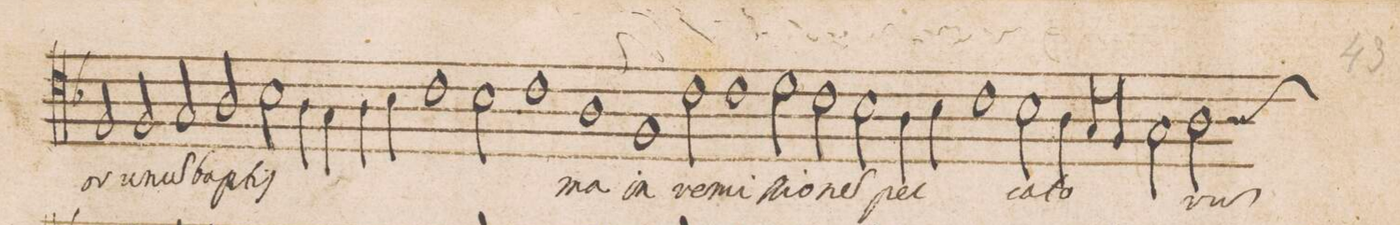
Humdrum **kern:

**kern	**text
*I"ALTUS	*
*clefC4	*
*k[b-]	*
*met(c)	*
*M2/1	*
2F/	-or
2F/	u-
2G/	-nu(m)
2A/	bap-
=158-	=158-
2B-\	-tis-
4A\	.
4G\	.
4A\	.
4B-\	.
1c\	.
=159-	=159-
2B-\	.
1c	.
=160-	=160-
1A	-ma
1F	in
=161-	=161-
2c\	re-
1c	-mi-
2d\	-ssi-
=162-	=162-
2c\	-o-
2B-\	-ne(m)
4A\	pec-
4B-\	.
1c\	.
=163-	=163-
2B-\	-ca-
4A\	-to-
8G/L	.
8F/J	.
2G\	.
=164-	=164-
*custos:A	*
2A\	-ru(m)
*-	*-
